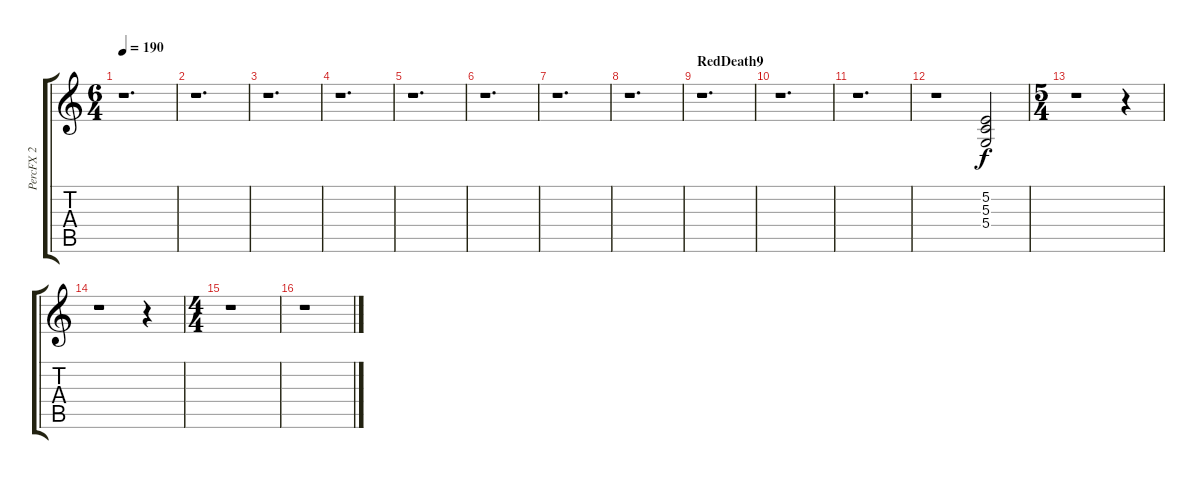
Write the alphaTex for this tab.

\track ("PercFX 2" "PercFX 2") {instrument reversecymbal}
\staff {score tabs}
\tuning (E4 B3 G3 D3 A2 D2) {hide}
\ts (6 4)
\tempo 190
\clef g2
\ks c
r.1{d dy f} |
r.1{d} |
r.1{d} |
r.1{d} |
r.1{d} |
r.1{d} |
r.1{d} |
r.1{d} |
\section ("" "RedDeath9")
r.1{d} |
r.1{d} |
r.1{d} |
r.1 (5.2 5.3 5.4).2 |
\ts (5 4)
r.1 r.4 |
r.1 r.4 |
\ts (4 4)
r.1 |
r.1
